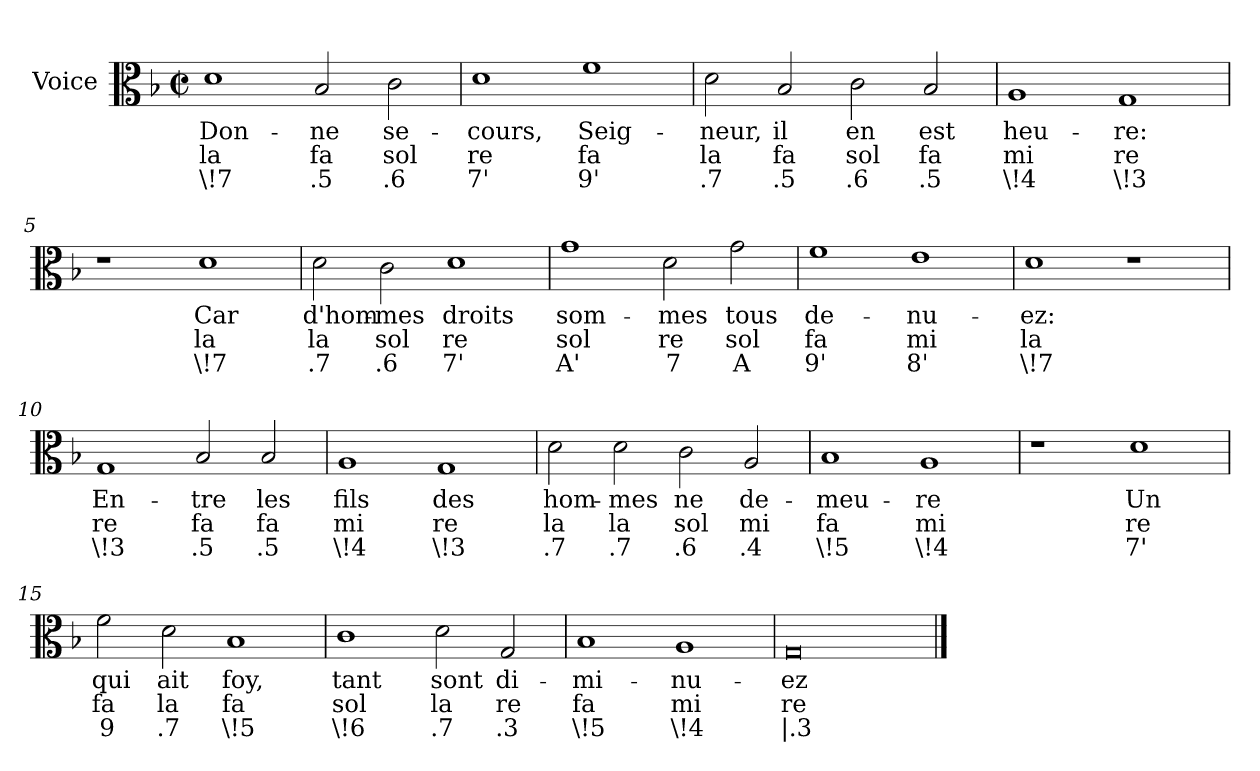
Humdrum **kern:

**kern	**text	**text	**text
*part1	*part1	*part1	*part1
*staff1	*staff1	*staff1	*staff1
*I"Voice	*	*	*
*I'Vo.	*	*	*
*clefC3	*	*	*
*k[b-]	*	*	*
*M4/2	*	*	*
*met(c|)	*	*	*
=1	=1	=1	=1
1d	Don-	la	\!7
2B-/	-ne	fa	.5
2c\	se-	sol	.6
=2	=2	=2	=2
1d	-cours,	re	7'
1f	Seig-	fa	9'
=3	=3	=3	=3
2d\	-neur,	la	.7
2B-/	il	fa	.5
2c\	en	sol	.6
2B-/	est	fa	.5
=4	=4	=4	=4
1A	heu-	mi	\!4
1G	-re:	re	\!3
=5	=5	=5	=5
1r	.	.	.
1d	Car	la	\!7
=6	=6	=6	=6
2d\	d'hom-	la	.7
2c\	-mes	sol	.6
1d	droits	re	7'
=7	=7	=7	=7
1g	som-	sol	A'
2d\	-mes	re	7
2g\	tous	sol	A
=8	=8	=8	=8
1f	de-	fa	9'
1e	-nu-	mi	8'
=9	=9	=9	=9
1d	-ez:	la	\!7
1r	.	.	.
=10	=10	=10	=10
1G	En-	re	\!3
2B-/	-tre	fa	.5
2B-/	les	fa	.5
=11	=11	=11	=11
1A	fils	mi	\!4
1G	des	re	\!3
=12	=12	=12	=12
2d\	hom-	la	.7
2d\	-mes	la	.7
2c\	ne	sol	.6
2A/	de-	mi	.4
=13	=13	=13	=13
1B-	-meu-	fa	\!5
1A	-re	mi	\!4
=14	=14	=14	=14
1r	.	.	.
1d	Un	re	7'
=15	=15	=15	=15
2f\	qui	fa	9
2d\	ait	la	.7
1B-	foy,	fa	\!5
=16	=16	=16	=16
1c	tant	sol	\!6
2d\	sont	la	.7
2G/	di-	re	.3
=17	=17	=17	=17
1B-	-mi-	fa	\!5
1A	-nu-	mi	\!4
=18	=18	=18	=18
0G	-ez	re	|.3
==	==	==	==
*-	*-	*-	*-
